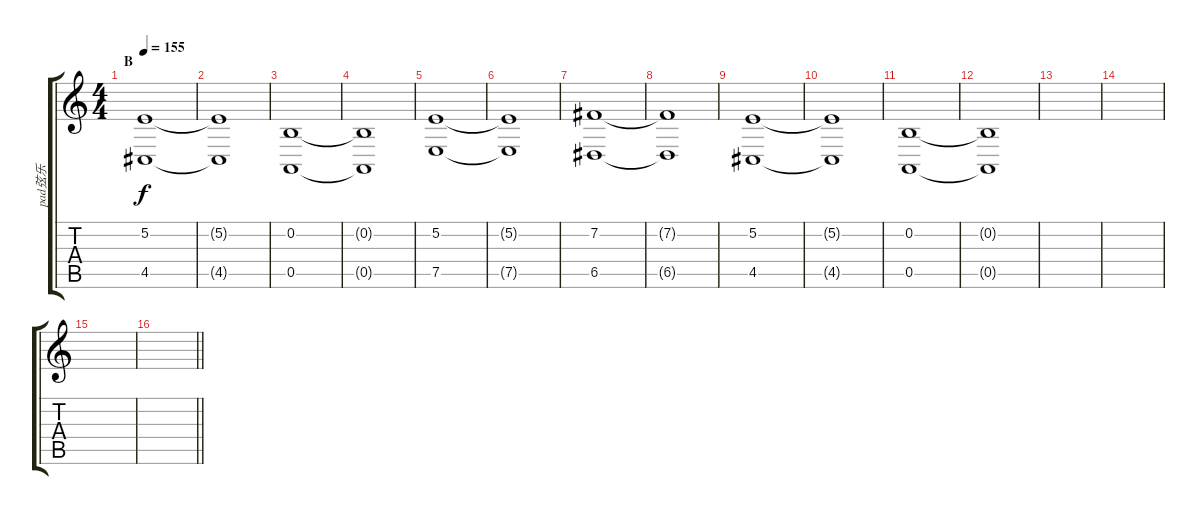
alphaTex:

\track ("pad弦乐" "pad弦乐") {instrument pad2warm}
\staff {score tabs}
\tuning (E4 B3 G3 D3 A2 E2) {hide}
\ts (4 4)
\section ("" "B")
\tempo 155
\clef g2
\ks c
(5.2 4.5).1{dy f} |
(5.2{t} 4.5{t}).1 |
(0.2 0.5).1 |
(0.2{t} 0.5{t}).1 |
(5.2 7.5).1 |
(5.2{t} 7.5{t}).1 |
(7.2 6.5).1 |
(7.2{t} 6.5{t}).1 |
(5.2 4.5).1 |
(5.2{t} 4.5{t}).1 |
(0.2 0.5).1 |
(0.2{t} 0.5{t}).1 |
|
|
|
\barLineRight lightlight
